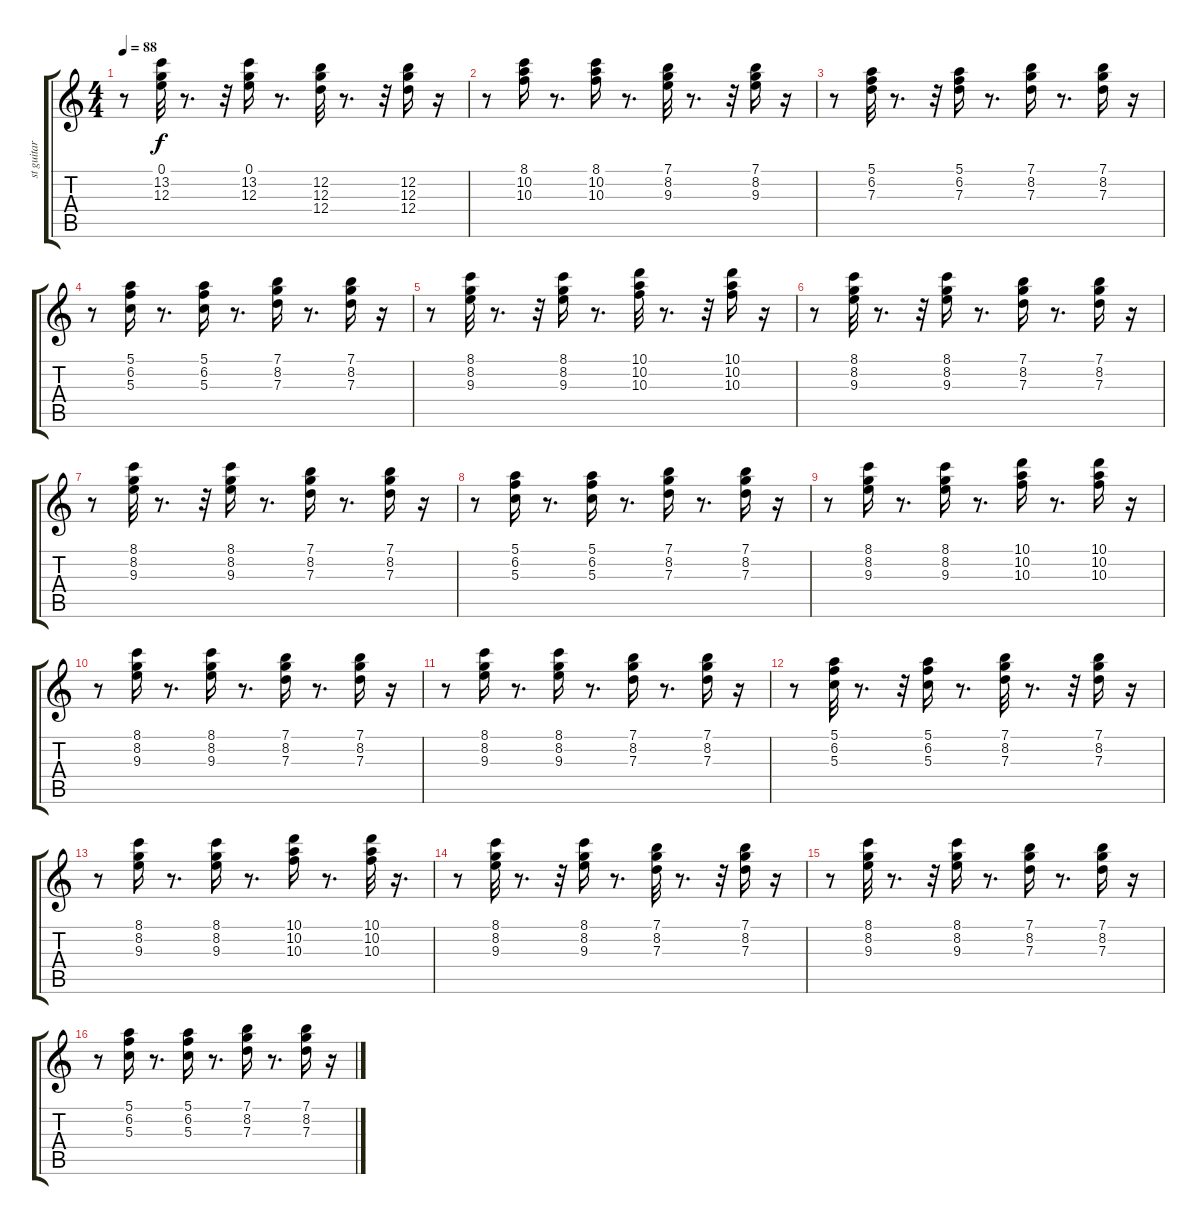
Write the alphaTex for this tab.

\track ("st guitar" "st guitar") {instrument acousticguitarsteel}
\staff {score tabs}
\tuning (E4 B3 G3 D3 A2 E2) {hide}
\ts (4 4)
\tempo 88
\clef g2
\ks c
r.8{dy f} (0.1 13.2 12.3).32 r.8{d} r.32 (0.1 13.2 12.3).16 r.8{d} (12.2 12.3 12.4).32 r.8{d} r.32 (12.2 12.3 12.4).16 r.16 |
r.8 (8.1 10.2 10.3).16 r.8{d} (8.1 10.2 10.3).16 r.8{d} (7.1 8.2 9.3).32 r.8{d} r.32 (7.1 8.2 9.3).16 r.16 |
r.8 (5.1 6.2 7.3).32 r.8{d} r.32 (5.1 6.2 7.3).16 r.8{d} (7.1 8.2 7.3).16 r.8{d} (7.1 8.2 7.3).16 r.16 |
r.8 (5.1 6.2 5.3).16 r.8{d} (5.1 6.2 5.3).16 r.8{d} (7.1 8.2 7.3).16 r.8{d} (7.1 8.2 7.3).16 r.16 |
r.8 (8.1 8.2 9.3).32 r.8{d} r.32 (8.1 8.2 9.3).16 r.8{d} (10.1 10.2 10.3).32 r.8{d} r.32 (10.1 10.2 10.3).16 r.16 |
r.8 (8.1 8.2 9.3).32 r.8{d} r.32 (8.1 8.2 9.3).16 r.8{d} (7.1 8.2 7.3).16 r.8{d} (7.1 8.2 7.3).16 r.16 |
r.8 (8.1 8.2 9.3).32 r.8{d} r.32 (8.1 8.2 9.3).16 r.8{d} (7.1 8.2 7.3).16 r.8{d} (7.1 8.2 7.3).16 r.16 |
r.8 (5.1 6.2 5.3).16 r.8{d} (5.1 6.2 5.3).16 r.8{d} (7.1 8.2 7.3).16 r.8{d} (7.1 8.2 7.3).16 r.16 |
r.8 (8.1 8.2 9.3).16 r.8{d} (8.1 8.2 9.3).16 r.8{d} (10.1 10.2 10.3).16 r.8{d} (10.1 10.2 10.3).16 r.16 |
r.8 (8.1 8.2 9.3).16 r.8{d} (8.1 8.2 9.3).16 r.8{d} (7.1 8.2 7.3).16 r.8{d} (7.1 8.2 7.3).16 r.16 |
r.8 (8.1 8.2 9.3).16 r.8{d} (8.1 8.2 9.3).16 r.8{d} (7.1 8.2 7.3).16 r.8{d} (7.1 8.2 7.3).16 r.16 |
r.8 (5.1 6.2 5.3).32 r.8{d} r.32 (5.1 6.2 5.3).16 r.8{d} (7.1 8.2 7.3).32 r.8{d} r.32 (7.1 8.2 7.3).16 r.16 |
r.8 (8.1 8.2 9.3).16 r.8{d} (8.1 8.2 9.3).16 r.8{d} (10.1 10.2 10.3).16 r.8{d} (10.1 10.2 10.3).32 r.16{d} |
r.8 (8.1 8.2 9.3).32 r.8{d} r.32 (8.1 8.2 9.3).16 r.8{d} (7.1 8.2 7.3).32 r.8{d} r.32 (7.1 8.2 7.3).16 r.16 |
r.8 (8.1 8.2 9.3).32 r.8{d} r.32 (8.1 8.2 9.3).16 r.8{d} (7.1 8.2 7.3).16 r.8{d} (7.1 8.2 7.3).16 r.16 |
r.8 (5.1 6.2 5.3).16 r.8{d} (5.1 6.2 5.3).16 r.8{d} (7.1 8.2 7.3).16 r.8{d} (7.1 8.2 7.3).16 r.16
